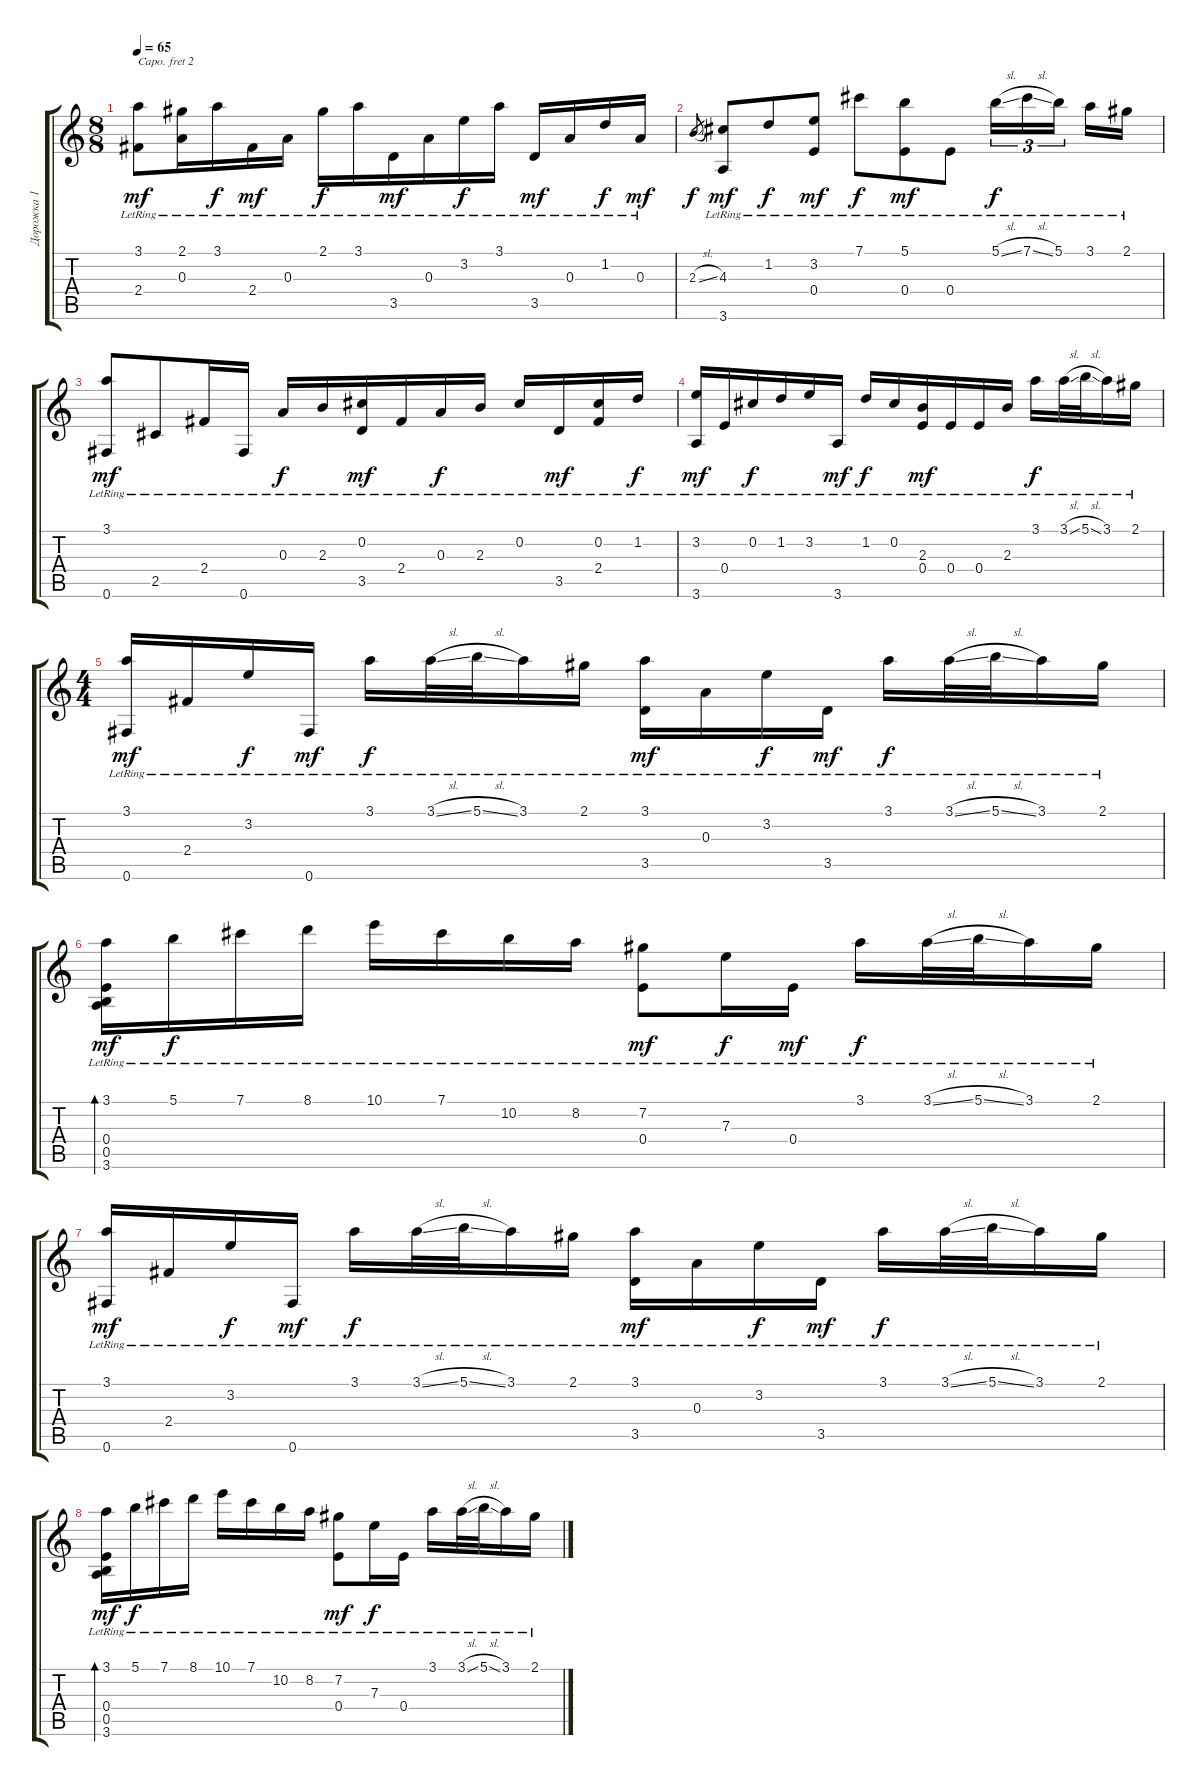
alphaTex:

\track ("Дорожка 1" "Дорожка 1") {instrument acousticguitarsteel}
\staff {score tabs}
\capo 2
\tuning (E4 B3 G3 D3 A2 E2) {hide}
\ts (8 8)
\tempo 65
\clef g2
\ks c
(3.1{lr} 2.4{lr}).8{dy mf} (2.1{lr} 0.3{lr}).16 3.1{lr}.16{dy f} 2.4{lr}.16{dy mf} 0.3{lr}.16 2.1{lr}.16{dy f} 3.1{lr}.16 3.5{lr}.16{dy mf} 0.3{lr}.16 3.2{lr}.16{dy f} 3.1{lr}.16 3.5{lr}.16{dy mf} 0.3{lr}.16 1.2{lr}.16{dy f} 0.3{lr}.16{dy mf} |
2.3{sl}.8{gr dy f} (4.3{lr} 3.6{lr}).8{dy mf} 1.2{lr}.8{dy f} (3.2{lr} 0.4{lr}).8{dy mf} 7.1{lr}.8{dy f} (5.1{lr} 0.4{lr}).8{dy mf} 0.4{lr}.8 5.1{sl lr}.16{tu (3 2) dy f} 7.1{sl lr}.16{tu (3 2)} 5.1{lr}.16{tu (3 2)} 3.1{lr}.16 2.1{lr}.16 |
(3.1{lr} 0.6{lr}).8{dy mf} 2.5{lr}.8 2.4{lr}.16 0.6{lr}.16 0.3{lr}.16{dy f} 2.3{lr}.16 (0.2{lr} 3.5{lr}).16{dy mf} 2.4{lr}.16 0.3{lr}.16{dy f} 2.3{lr}.16 0.2{lr}.16 3.5{lr}.16{dy mf} (0.2{lr} 2.4{lr}).16 1.2{lr}.16{dy f} |
(3.2{lr} 3.6{lr}).16{dy mf} 0.4{lr}.16 0.2{lr}.16{dy f} 1.2{lr}.16 3.2{lr}.16 3.6{lr}.16{dy mf} 1.2{lr}.16{dy f} 0.2{lr}.16 (2.3{lr} 0.4{lr}).16{dy mf} 0.4{lr}.16 0.4{lr}.16 2.3{lr}.16 3.1{lr}.16{dy f} 3.1{sl lr}.32 5.1{sl lr}.32 3.1{lr}.16 2.1{lr}.16 |
\ts (4 4)
(3.1{lr} 0.6{lr}).16{dy mf} 2.4{lr}.16 3.2{lr}.16{dy f} 0.6{lr}.16{dy mf} 3.1{lr}.16{dy f} 3.1{sl lr}.32 5.1{sl lr}.32 3.1{lr}.16 2.1{lr}.16 (3.1{lr} 3.5{lr}).16{dy mf} 0.3{lr}.16 3.2{lr}.16{dy f} 3.5{lr}.16{dy mf} 3.1{lr}.16{dy f} 3.1{sl lr}.32 5.1{sl lr}.32 3.1{lr}.16 2.1{lr}.16 |
(3.1{lr} 0.4{lr} 0.5{lr} 3.6{lr}).16{bd 60 dy mf} 5.1{lr}.16{dy f} 7.1{lr}.16 8.1{lr}.16 10.1{lr}.16 7.1{lr}.16 10.2{lr}.16 8.2{lr}.16 (7.2{lr} 0.4{lr}).8{dy mf} 7.3{lr}.16{dy f} 0.4{lr}.16{dy mf} 3.1{lr}.16{dy f} 3.1{sl lr}.32 5.1{sl lr}.32 3.1{lr}.16 2.1{lr}.16 |
(3.1{lr} 0.6{lr}).16{dy mf} 2.4{lr}.16 3.2{lr}.16{dy f} 0.6{lr}.16{dy mf} 3.1{lr}.16{dy f} 3.1{sl lr}.32 5.1{sl lr}.32 3.1{lr}.16 2.1{lr}.16 (3.1{lr} 3.5{lr}).16{dy mf} 0.3{lr}.16 3.2{lr}.16{dy f} 3.5{lr}.16{dy mf} 3.1{lr}.16{dy f} 3.1{sl lr}.32 5.1{sl lr}.32 3.1{lr}.16 2.1{lr}.16 |
(3.1{lr} 0.4{lr} 0.5{lr} 3.6{lr}).16{bd 60 dy mf} 5.1{lr}.16{dy f} 7.1{lr}.16 8.1{lr}.16 10.1{lr}.16 7.1{lr}.16 10.2{lr}.16 8.2{lr}.16 (7.2{lr} 0.4{lr}).8{dy mf} 7.3{lr}.16{dy f} 0.4{lr}.16 3.1{lr}.16 3.1{sl lr}.32 5.1{sl lr}.32 3.1{lr}.16 2.1{lr}.16
